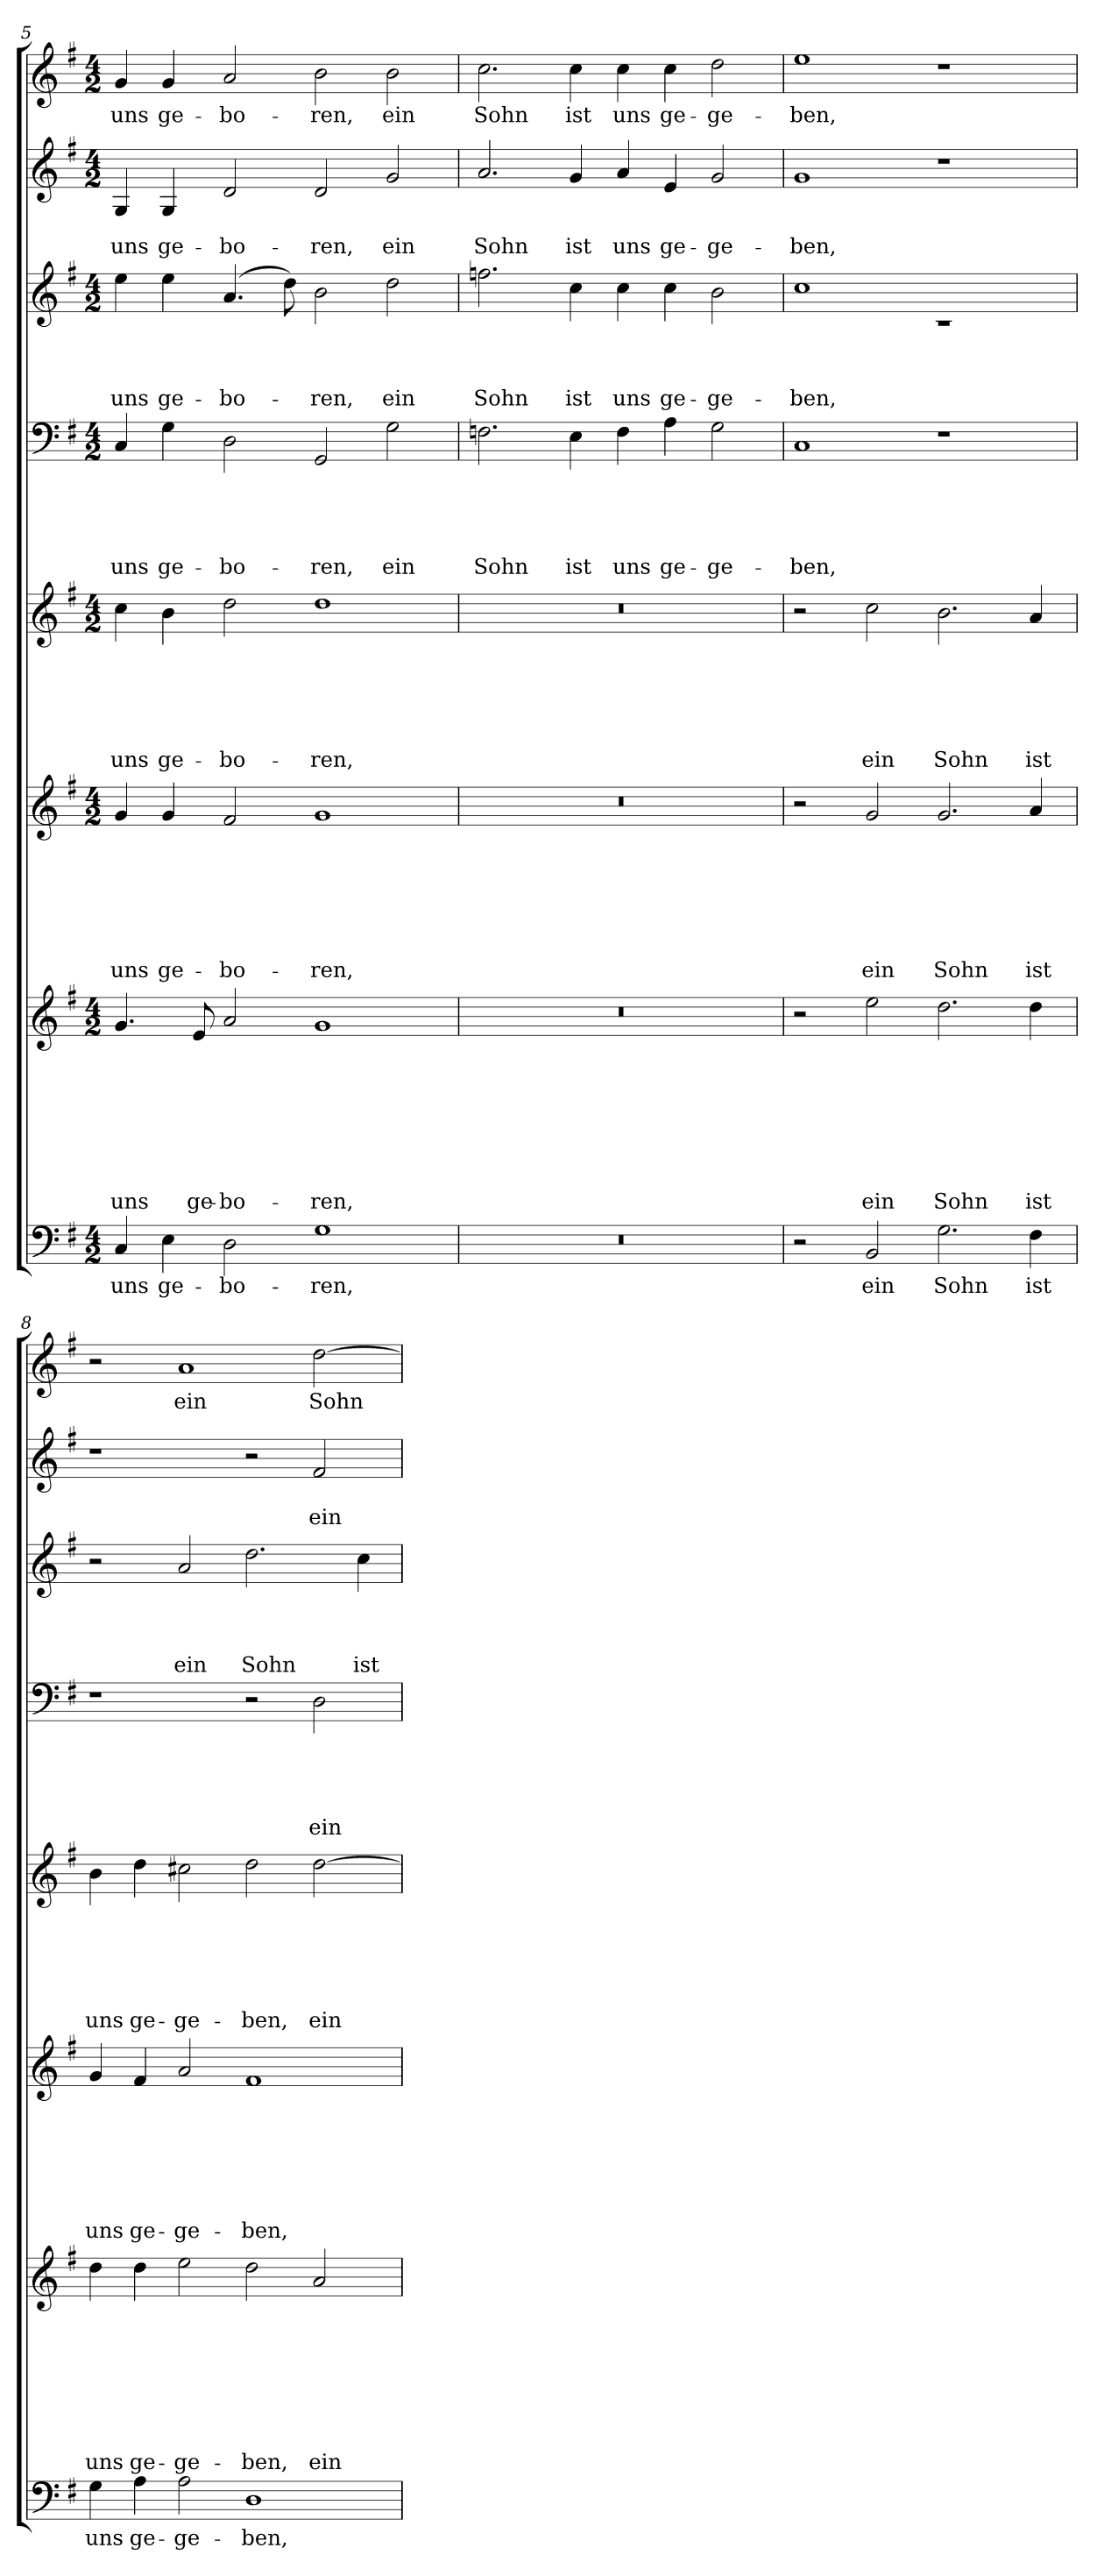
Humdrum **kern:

**kern	**text	**kern	**text	**text	**text	**text	**text	**text	**text	**text	**kern	**text	**text	**text	**text	**text	**text	**text	**kern	**text	**text	**text	**text	**text	**text	**kern	**text	**text	**text	**text	**text	**kern	**text	**text	**text	**text	**kern	**text	**text	**kern	**text
*part8	*part8	*part7	*part7	*part7	*part7	*part7	*part7	*part7	*part7	*part7	*part6	*part6	*part6	*part6	*part6	*part6	*part6	*part6	*part5	*part5	*part5	*part5	*part5	*part5	*part5	*part4	*part4	*part4	*part4	*part4	*part4	*part3	*part3	*part3	*part3	*part3	*part2	*part2	*part2	*part1	*part1
*staff8	*staff8	*staff7	*staff7	*staff7	*staff7	*staff7	*staff7	*staff7	*staff7	*staff7	*staff6	*staff6	*staff6	*staff6	*staff6	*staff6	*staff6	*staff6	*staff5	*staff5	*staff5	*staff5	*staff5	*staff5	*staff5	*staff4	*staff4	*staff4	*staff4	*staff4	*staff4	*staff3	*staff3	*staff3	*staff3	*staff3	*staff2	*staff2	*staff2	*staff1	*staff1
*clefF4	*	*clefG2	*	*	*	*	*	*	*	*	*clefG2	*	*	*	*	*	*	*	*clefG2	*	*	*	*	*	*	*clefF4	*	*	*	*	*	*clefG2	*	*	*	*	*clefG2	*	*	*clefG2	*
*	*	*ITrd7c12	*	*	*	*	*	*	*	*	*	*	*	*	*	*	*	*	*	*	*	*	*	*	*	*	*	*	*	*	*	*ITrd7c12	*	*	*	*	*	*	*	*	*
*k[f#]	*	*k[f#]	*	*	*	*	*	*	*	*	*k[f#]	*	*	*	*	*	*	*	*k[f#]	*	*	*	*	*	*	*k[f#]	*	*	*	*	*	*k[f#]	*	*	*	*	*k[f#]	*	*	*k[f#]	*
*G:	*	*G:	*	*	*	*	*	*	*	*	*G:	*	*	*	*	*	*	*	*G:	*	*	*	*	*	*	*G:	*	*	*	*	*	*G:	*	*	*	*	*G:	*	*	*G:	*
*M4/2	*	*M4/2	*	*	*	*	*	*	*	*	*M4/2	*	*	*	*	*	*	*	*M4/2	*	*	*	*	*	*	*M4/2	*	*	*	*	*	*M4/2	*	*	*	*	*M4/2	*	*	*M4/2	*
=5	=5	=5	=5	=5	=5	=5	=5	=5	=5	=5	=5	=5	=5	=5	=5	=5	=5	=5	=5	=5	=5	=5	=5	=5	=5	=5	=5	=5	=5	=5	=5	=5	=5	=5	=5	=5	=5	=5	=5	=5	=5
!	!LO:LY:b	!	!	!	!	!	!	!	!	!LO:LY:b	!	!	!	!	!	!	!	!LO:LY:b	!	!	!	!	!	!	!LO:LY:b	!	!	!	!	!	!LO:LY:b	!	!	!	!	!LO:LY:b	!	!	!LO:LY:b	!	!LO:LY:b
4C/	uns	4.G/	.	.	.	.	.	.	.	uns	4g/	.	.	.	.	.	.	uns	4cc\	.	.	.	.	.	uns	4C/	.	.	.	.	uns	4e\	.	.	.	uns	4G/	.	uns	4g/	uns
!	!LO:LY:b	!	!	!	!	!	!	!	!	!	!	!	!	!	!	!	!	!LO:LY:b	!	!	!	!	!	!	!LO:LY:b	!	!	!	!	!	!LO:LY:b	!	!	!	!	!LO:LY:b	!	!	!LO:LY:b	!	!LO:LY:b
4E\	ge-	.	.	.	.	.	.	.	.	.	4g/	.	.	.	.	.	.	ge-	4b\	.	.	.	.	.	ge-	4G\	.	.	.	.	ge-	4e\	.	.	.	ge-	4G/	.	ge-	4g/	ge-
!	!	!	!	!	!	!	!	!	!	!LO:LY:b	!	!	!	!	!	!	!	!	!	!	!	!	!	!	!	!	!	!	!	!	!	!	!	!	!	!	!	!	!	!	!
.	.	8E/	.	.	.	.	.	.	.	ge-	.	.	.	.	.	.	.	.	.	.	.	.	.	.	.	.	.	.	.	.	.	.	.	.	.	.	.	.	.	.	.
!	!LO:LY:b	!	!	!	!	!	!	!	!	!LO:LY:b	!	!	!	!	!	!	!	!LO:LY:b	!	!	!	!	!	!	!LO:LY:b	!	!	!	!	!	!LO:LY:b	!	!	!	!	!LO:LY:b	!	!	!LO:LY:b	!	!LO:LY:b
2D\	-bo-	2A/	.	.	.	.	.	.	.	-bo-	2f#/	.	.	.	.	.	.	-bo-	2dd\	.	.	.	.	.	-bo-	2D\	.	.	.	.	-bo-	(<4.A/	.	.	.	-bo-	2d/	.	-bo-	2a/	-bo-
.	.	.	.	.	.	.	.	.	.	.	.	.	.	.	.	.	.	.	.	.	.	.	.	.	.	.	.	.	.	.	.	8d\)	.	.	.	.	.	.	.	.	.
!	!LO:LY:b	!	!	!	!	!	!	!	!	!LO:LY:b	!	!	!	!	!	!	!	!LO:LY:b	!	!	!	!	!	!	!LO:LY:b	!	!	!	!	!	!LO:LY:b	!	!	!	!	!LO:LY:b	!	!	!LO:LY:b	!	!LO:LY:b
1G	-ren,	1G	.	.	.	.	.	.	.	-ren,	1g	.	.	.	.	.	.	-ren,	1dd	.	.	.	.	.	-ren,	2GG/	.	.	.	.	-ren,	2B\	.	.	.	-ren,	2d/	.	-ren,	2b\	-ren,
!	!	!	!	!	!	!	!	!	!	!	!	!	!	!	!	!	!	!	!	!	!	!	!	!	!	!	!	!	!	!	!LO:LY:b	!	!	!	!	!LO:LY:b	!	!	!LO:LY:b	!	!LO:LY:b
.	.	.	.	.	.	.	.	.	.	.	.	.	.	.	.	.	.	.	.	.	.	.	.	.	.	2G\	.	.	.	.	ein	2d\	.	.	.	ein	2g/	.	ein	2b\	ein
!!LO:PB:g=z
=6	=6	=6	=6	=6	=6	=6	=6	=6	=6	=6	=6	=6	=6	=6	=6	=6	=6	=6	=6	=6	=6	=6	=6	=6	=6	=6	=6	=6	=6	=6	=6	=6	=6	=6	=6	=6	=6	=6	=6	=6	=6
!LO:N:vis=1	!	!LO:N:vis=1	!	!	!	!	!	!	!	!	!LO:N:vis=1	!	!	!	!	!	!	!	!LO:N:vis=1	!	!	!	!	!	!	!	!	!	!	!	!LO:LY:b	!	!	!	!	!LO:LY:b	!	!	!LO:LY:b	!	!LO:LY:b
0r	.	0r	.	.	.	.	.	.	.	.	0r	.	.	.	.	.	.	.	0r	.	.	.	.	.	.	2.Fn\	.	.	.	.	Sohn	2.fn\	.	.	.	Sohn	2.a/	.	Sohn	2.cc\	Sohn
!	!	!	!	!	!	!	!	!	!	!	!	!	!	!	!	!	!	!	!	!	!	!	!	!	!	!	!	!	!	!	!LO:LY:b	!	!	!	!	!LO:LY:b	!	!	!LO:LY:b	!	!LO:LY:b
.	.	.	.	.	.	.	.	.	.	.	.	.	.	.	.	.	.	.	.	.	.	.	.	.	.	4E\	.	.	.	.	ist	4c\	.	.	.	ist	4g/	.	ist	4cc\	ist
!	!	!	!	!	!	!	!	!	!	!	!	!	!	!	!	!	!	!	!	!	!	!	!	!	!	!	!	!	!	!	!LO:LY:b	!	!	!	!	!LO:LY:b	!	!	!LO:LY:b	!	!LO:LY:b
.	.	.	.	.	.	.	.	.	.	.	.	.	.	.	.	.	.	.	.	.	.	.	.	.	.	4F\	.	.	.	.	uns	4c\	.	.	.	uns	4a/	.	uns	4cc\	uns
!	!	!	!	!	!	!	!	!	!	!	!	!	!	!	!	!	!	!	!	!	!	!	!	!	!	!	!	!	!	!	!LO:LY:b	!	!	!	!	!LO:LY:b	!	!	!LO:LY:b	!	!LO:LY:b
.	.	.	.	.	.	.	.	.	.	.	.	.	.	.	.	.	.	.	.	.	.	.	.	.	.	4A\	.	.	.	.	ge-	4c\	.	.	.	ge-	4e/	.	ge-	4cc\	ge-
!	!	!	!	!	!	!	!	!	!	!	!	!	!	!	!	!	!	!	!	!	!	!	!	!	!	!	!	!	!	!	!LO:LY:b	!	!	!	!	!LO:LY:b	!	!	!LO:LY:b	!	!LO:LY:b
.	.	.	.	.	.	.	.	.	.	.	.	.	.	.	.	.	.	.	.	.	.	.	.	.	.	2G\	.	.	.	.	-ge-	2B\	.	.	.	-ge-	2g/	.	-ge-	2dd\	-ge-
=7	=7	=7	=7	=7	=7	=7	=7	=7	=7	=7	=7	=7	=7	=7	=7	=7	=7	=7	=7	=7	=7	=7	=7	=7	=7	=7	=7	=7	=7	=7	=7	=7	=7	=7	=7	=7	=7	=7	=7	=7	=7
!	!	!	!	!	!	!	!	!	!	!	!	!	!	!	!	!	!	!	!	!	!	!	!	!	!	!	!	!	!	!	!LO:LY:b	!	!	!	!	!LO:LY:b	!	!	!LO:LY:b	!	!LO:LY:b
2r	.	2r	.	.	.	.	.	.	.	.	2r	.	.	.	.	.	.	.	2r	.	.	.	.	.	.	1C	.	.	.	.	-ben,	1c	.	.	.	-ben,	1g	.	-ben,	1ee	-ben,
!	!LO:LY:b	!	!	!	!	!	!	!	!	!LO:LY:b	!	!	!	!	!	!	!	!LO:LY:b	!	!	!	!	!	!	!LO:LY:b	!	!	!	!	!	!	!	!	!	!	!	!	!	!	!	!
2BB/	ein	2e\	.	.	.	.	.	.	.	ein	2g/	.	.	.	.	.	.	ein	2cc\	.	.	.	.	.	ein	.	.	.	.	.	.	.	.	.	.	.	.	.	.	.	.
!	!LO:LY:b	!	!	!	!	!	!	!	!	!LO:LY:b	!	!	!	!	!	!	!	!LO:LY:b	!	!	!	!	!	!	!LO:LY:b	!	!	!	!	!	!	!	!	!	!	!	!	!	!	!	!
2.G\	Sohn	2.d\	.	.	.	.	.	.	.	Sohn	2.g/	.	.	.	.	.	.	Sohn	2.b\	.	.	.	.	.	Sohn	1rF	.	.	.	.	.	1rc	.	.	.	.	1rdd	.	.	1rdd	.
!	!LO:LY:b	!	!	!	!	!	!	!	!	!LO:LY:b	!	!	!	!	!	!	!	!LO:LY:b	!	!	!	!	!	!	!LO:LY:b	!	!	!	!	!	!	!	!	!	!	!	!	!	!	!	!
4F#\	ist	4d\	.	.	.	.	.	.	.	ist	4a/	.	.	.	.	.	.	ist	4a/	.	.	.	.	.	ist	.	.	.	.	.	.	.	.	.	.	.	.	.	.	.	.
=8	=8	=8	=8	=8	=8	=8	=8	=8	=8	=8	=8	=8	=8	=8	=8	=8	=8	=8	=8	=8	=8	=8	=8	=8	=8	=8	=8	=8	=8	=8	=8	=8	=8	=8	=8	=8	=8	=8	=8	=8	=8
!	!LO:LY:b	!	!	!	!	!	!	!	!	!LO:LY:b	!	!	!	!	!	!	!	!LO:LY:b	!	!	!	!	!	!	!LO:LY:b	!	!	!	!	!	!	!	!	!	!	!	!	!	!	!	!
4G\	uns	4d\	.	.	.	.	.	.	.	uns	4g/	.	.	.	.	.	.	uns	4b\	.	.	.	.	.	uns	1rF	.	.	.	.	.	2r	.	.	.	.	1rdd	.	.	2r	.
!	!LO:LY:b	!	!	!	!	!	!	!	!	!LO:LY:b	!	!	!	!	!	!	!	!LO:LY:b	!	!	!	!	!	!	!LO:LY:b	!	!	!	!	!	!	!	!	!	!	!	!	!	!	!	!
4A\	ge-	4d\	.	.	.	.	.	.	.	ge-	4f#/	.	.	.	.	.	.	ge-	4dd\	.	.	.	.	.	ge-	.	.	.	.	.	.	.	.	.	.	.	.	.	.	.	.
!	!LO:LY:b	!	!	!	!	!	!	!	!	!LO:LY:b	!	!	!	!	!	!	!	!LO:LY:b	!	!	!	!	!	!	!LO:LY:b	!	!	!	!	!	!	!	!	!	!	!LO:LY:b	!	!	!	!	!LO:LY:b
2A\	-ge-	2e\	.	.	.	.	.	.	.	-ge-	2a/	.	.	.	.	.	.	-ge-	2cc#X\	.	.	.	.	.	-ge-	.	.	.	.	.	.	2A/	.	.	.	ein	.	.	.	1a	ein
!	!LO:LY:b	!	!	!	!	!	!	!	!	!LO:LY:b	!	!	!	!	!	!	!	!LO:LY:b	!	!	!	!	!	!	!LO:LY:b	!	!	!	!	!	!	!	!	!	!	!LO:LY:b	!	!	!	!	!
1D	-ben,	2d\	.	.	.	.	.	.	.	-ben,	1f#	.	.	.	.	.	.	-ben,	2dd\	.	.	.	.	.	-ben,	2r	.	.	.	.	.	2.d\	.	.	.	Sohn	2r	.	.	.	.
!	!	!	!	!	!	!	!	!	!	!LO:LY:b	!	!	!	!	!	!	!	!	!	!	!	!	!	!	!LO:LY:b	!	!	!	!	!	!LO:LY:b	!	!	!	!	!	!	!	!LO:LY:b	!	!LO:LY:b
.	.	2A/	.	.	.	.	.	.	.	ein	.	.	.	.	.	.	.	.	[<2dd\	.	.	.	.	.	ein	2D\	.	.	.	.	ein	.	.	.	.	.	2f#/	.	ein	[<2dd\	Sohn
!	!	!	!	!	!	!	!	!	!	!	!	!	!	!	!	!	!	!	!	!	!	!	!	!	!	!	!	!	!	!	!	!	!	!	!	!LO:LY:b	!	!	!	!	!
.	.	.	.	.	.	.	.	.	.	.	.	.	.	.	.	.	.	.	.	.	.	.	.	.	.	.	.	.	.	.	.	4c\	.	.	.	ist	.	.	.	.	.
=	=	=	=	=	=	=	=	=	=	=	=	=	=	=	=	=	=	=	=	=	=	=	=	=	=	=	=	=	=	=	=	=	=	=	=	=	=	=	=	=	=
*-	*-	*-	*-	*-	*-	*-	*-	*-	*-	*-	*-	*-	*-	*-	*-	*-	*-	*-	*-	*-	*-	*-	*-	*-	*-	*-	*-	*-	*-	*-	*-	*-	*-	*-	*-	*-	*-	*-	*-	*-	*-
